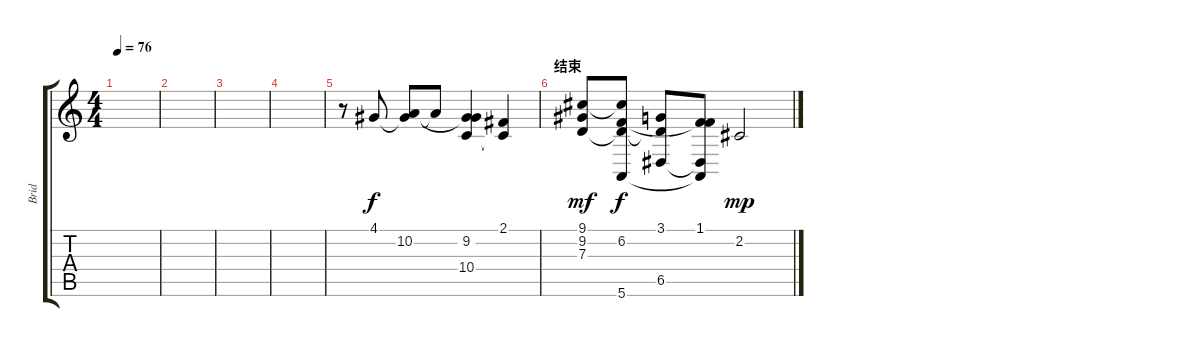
\track ("Brid" "Brid") {instrument birdtweet}
\staff {score tabs}
\tuning (E4 B3 G3 D3 A2 E2) {hide}
\ts (4 4)
\tempo 76
\clef g2
\ks c
|
|
|
|
r.8 4.1.8{dy f} (4.1{t} 10.2).8 10.2{t}.8 (4.1{t} 9.2 10.4).4 (2.1 10.4{t}).4 |
\section ("" "结束")
(9.1 9.2 7.3).8{dy mf} (9.1{t} 6.2 7.3{t} 5.6).8{dy f} (3.1 7.3{t} 6.5).8 (1.1 6.2{t} 6.5{t} 5.6{t}).8 2.2.2{dy mp}
